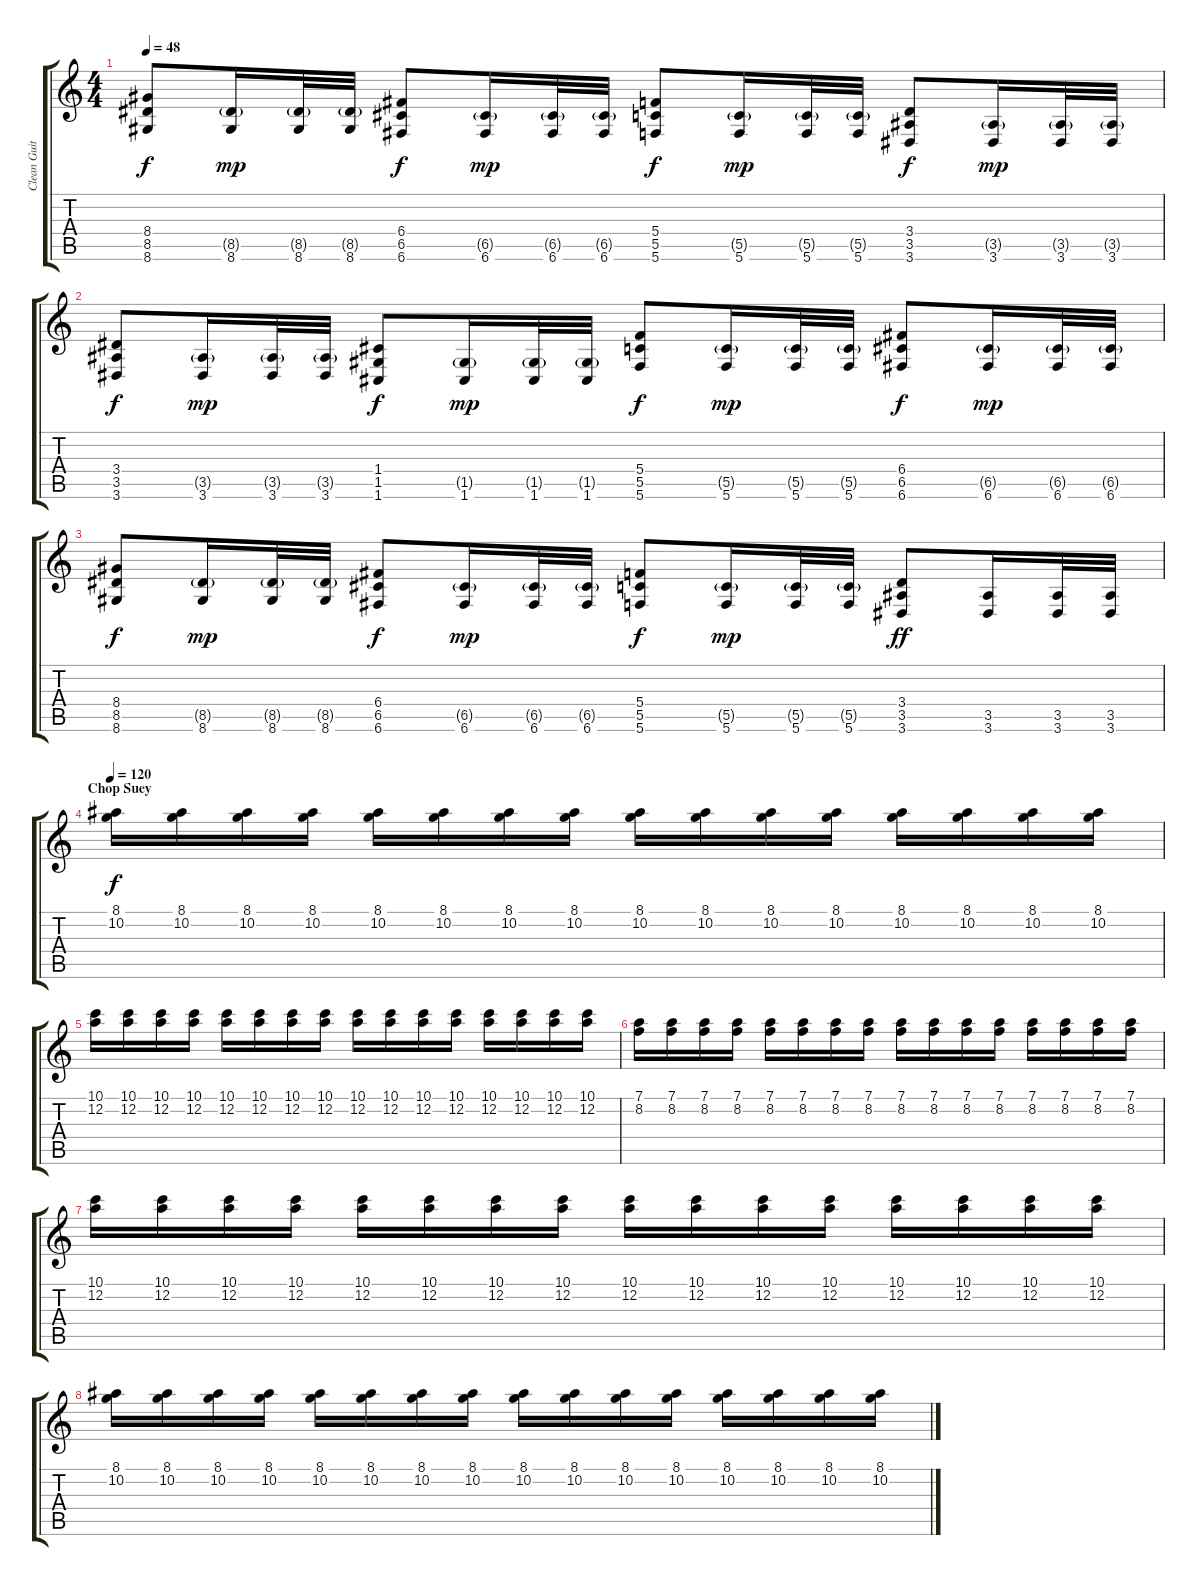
\track ("Clean Guitar" "Clean Guit") {instrument electricguitarclean}
\staff {score tabs}
\tuning (D4 A3 F3 C3 G2 C2) {hide}
\ts (4 4)
\tempo 48
\clef g2
\ks c
(8.4 8.5 8.6).8{dy f} (8.5{g} 8.6).16{dy mp} (8.5{g} 8.6).32 (8.5{g} 8.6).32 (6.4 6.5 6.6).8{dy f} (6.5{g} 6.6).16{dy mp} (6.5{g} 6.6).32 (6.5{g} 6.6).32 (5.4 5.5 5.6).8{dy f} (5.5{g} 5.6).16{dy mp} (5.5{g} 5.6).32 (5.5{g} 5.6).32 (3.4 3.5 3.6).8{dy f} (3.5{g} 3.6).16{dy mp} (3.5{g} 3.6).32 (3.5{g} 3.6).32 |
(3.4 3.5 3.6).8{dy f} (3.5{g} 3.6).16{dy mp} (3.5{g} 3.6).32 (3.5{g} 3.6).32 (1.4 1.5 1.6).8{dy f} (1.5{g} 1.6).16{dy mp} (1.5{g} 1.6).32 (1.5{g} 1.6).32 (5.4 5.5 5.6).8{dy f} (5.5{g} 5.6).16{dy mp} (5.5{g} 5.6).32 (5.5{g} 5.6).32 (6.4 6.5 6.6).8{dy f} (6.5{g} 6.6).16{dy mp} (6.5{g} 6.6).32 (6.5{g} 6.6).32 |
(8.4 8.5 8.6).8{dy f} (8.5{g} 8.6).16{dy mp} (8.5{g} 8.6).32 (8.5{g} 8.6).32 (6.4 6.5 6.6).8{dy f} (6.5{g} 6.6).16{dy mp} (6.5{g} 6.6).32 (6.5{g} 6.6).32 (5.4 5.5 5.6).8{dy f} (5.5{g} 5.6).16{dy mp} (5.5{g} 5.6).32 (5.5{g} 5.6).32 (3.4 3.5 3.6).8{dy ff} (3.5 3.6).16 (3.5 3.6).32 (3.5 3.6).32 |
\section ("" "Chop Suey")
\tempo 120
(8.1 10.2).16{dy f volume 12 instrument electricguitarclean} (8.1 10.2).16 (8.1 10.2).16 (8.1 10.2).16 (8.1 10.2).16 (8.1 10.2).16 (8.1 10.2).16 (8.1 10.2).16 (8.1 10.2).16 (8.1 10.2).16 (8.1 10.2).16 (8.1 10.2).16 (8.1 10.2).16 (8.1 10.2).16 (8.1 10.2).16 (8.1 10.2).16 |
(10.1 12.2).16 (10.1 12.2).16 (10.1 12.2).16 (10.1 12.2).16 (10.1 12.2).16 (10.1 12.2).16 (10.1 12.2).16 (10.1 12.2).16 (10.1 12.2).16 (10.1 12.2).16 (10.1 12.2).16 (10.1 12.2).16 (10.1 12.2).16 (10.1 12.2).16 (10.1 12.2).16 (10.1 12.2).16 |
(7.1 8.2).16 (7.1 8.2).16 (7.1 8.2).16 (7.1 8.2).16 (7.1 8.2).16 (7.1 8.2).16 (7.1 8.2).16 (7.1 8.2).16 (7.1 8.2).16 (7.1 8.2).16 (7.1 8.2).16 (7.1 8.2).16 (7.1 8.2).16 (7.1 8.2).16 (7.1 8.2).16 (7.1 8.2).16 |
(10.1 12.2).16 (10.1 12.2).16 (10.1 12.2).16 (10.1 12.2).16 (10.1 12.2).16 (10.1 12.2).16 (10.1 12.2).16 (10.1 12.2).16 (10.1 12.2).16 (10.1 12.2).16 (10.1 12.2).16 (10.1 12.2).16 (10.1 12.2).16 (10.1 12.2).16 (10.1 12.2).16 (10.1 12.2).16 |
(8.1 10.2).16 (8.1 10.2).16 (8.1 10.2).16 (8.1 10.2).16 (8.1 10.2).16 (8.1 10.2).16 (8.1 10.2).16 (8.1 10.2).16 (8.1 10.2).16 (8.1 10.2).16 (8.1 10.2).16 (8.1 10.2).16 (8.1 10.2).16 (8.1 10.2).16 (8.1 10.2).16 (8.1 10.2).16
